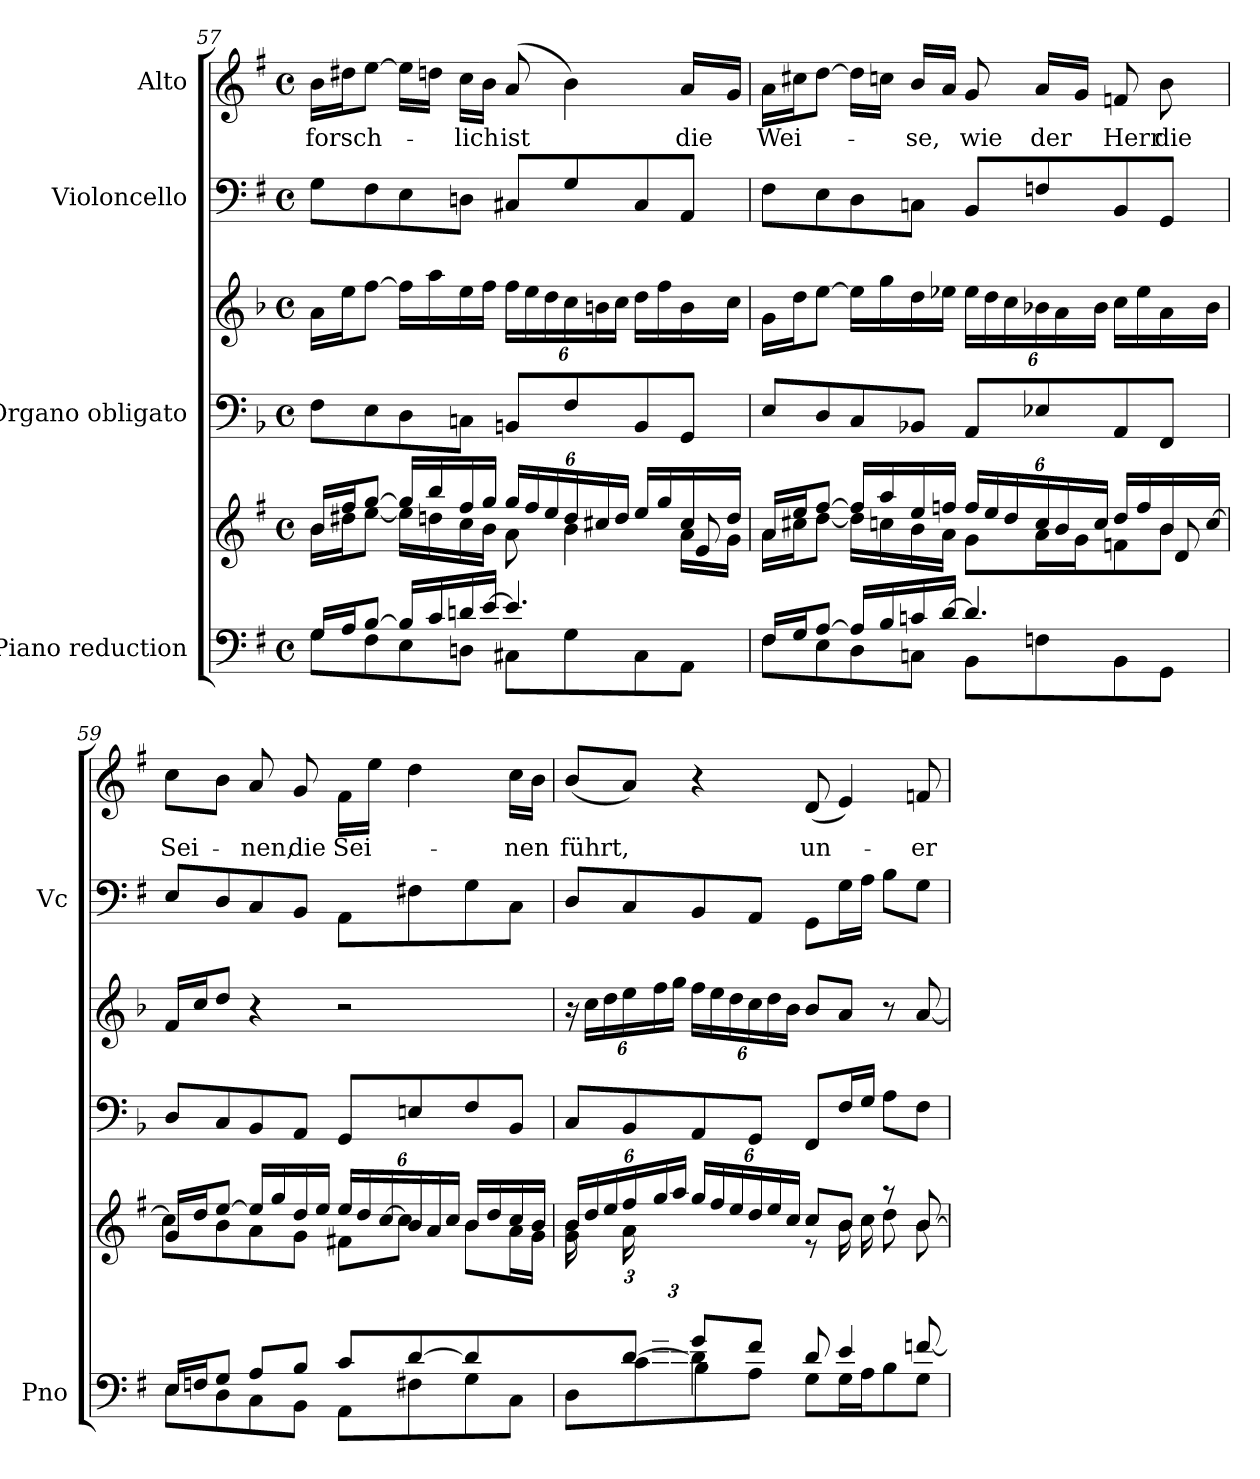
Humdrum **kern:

**kern	**kern	**kern	**kern	**kern	**kern	**text
*part4	*part4	*part3	*part3	*part2	*part1	*part1
*staff6	*staff5	*staff4	*staff3	*staff2	*staff1	*staff1
*I"Piano reduction	*	*I"Organo obligato	*	*I"Violoncello	*I"Alto	*
*I'Pno	*	*	*	*I'Vc	*	*
*clefF4	*clefG2	*clefF4	*clefG2	*clefF4	*clefG2	*
*	*	*ITrd-1c-2	*ITrd-1c-2	*	*	*
*k[f#]	*k[f#]	*k[f#]	*k[f#]	*k[f#]	*k[f#]	*
*M4/4	*M4/4	*M4/4	*M4/4	*M4/4	*M4/4	*
*met(c)	*met(c)	*met(c)	*met(c)	*met(c)	*met(c)	*
=57	=57	=57	=57	=57	=57	=57
*^	*^	*	*	*	*	*
*	*	*	*^	*	*	*	*	*
!	!	!	!	!	!	!	!	!	!LO:LY:b
16G/LL	8G\L	16b/LL	16b\LL	2..ryy	8G\L	16b\LL	8G\L	16b\LL	-forsch-
16A/J	.	16ff#/J	16dd#X\J	.	.	16ff#\J	.	16dd#X\J	.
[8B/J	8F#\	[8gg/J	[8ee\J	.	8F#\	[8gg\J	8F#\	[8ee\J	.
16B/LL]	8E\	16gg/LL]	16ee\LL]	.	8E\	16gg\LL]	8E\	16ee\LL]	.
16c/	.	16bb/	16ddn\	.	.	16bb\	.	16ddn\JJ	.
!	!	!	!	!	!	!	!	!	!LO:LY:b
16dn/	8Dn\J	16ff#/	16cc\	.	8Dn\J	16ff#\	8Dn\J	16cc\LL	-lich
[16e/JJ	.	16gg/JJ	16b\JJ	.	.	16gg\JJ	.	16b\JJ	.
!	!	!	!	!	!	!	!	!	!LO:LY:b
4.e/]	8C#X\L	24gg/LL	8a\	.	8C#X/L	24gg\LL	8C#X/L	(8a/	ist
.	.	24ff#/	.	.	.	24ff#\	.	.	.
.	.	24ee/	.	.	.	24ee\	.	.	.
.	8G\	24dd/	4b\	.	8G/	24dd\	8G/	4b\)	.
.	.	24cc#X/	.	.	.	24cc#X\	.	.	.
.	.	24dd/JJ	.	.	.	24dd\JJ	.	.	.
.	8C#\	16ee/LL	.	.	8C#/	16ee\LL	8C#/	.	.
.	.	16gg/	.	.	.	16gg\	.	.	.
!	!	!	!	!	!	!	!	!	!LO:LY:b
8ryy	8AA\J	16cc#/	16a\LL	8e/	8AA/J	16cc#\	8AA/J	16a/LL	die
.	.	16dd/JJ	16g\JJ	.	.	16dd\JJ	.	16g/JJ	.
!!LO:LB:g=z
=58	=58	=58	=58	=58	=58	=58	=58	=58	=58
!	!	!	!	!	!	!	!	!	!LO:LY:b
16F#/LL	8F#\L	16a/LL	16a\LL	2..ryy	8F#/L	16a\LL	8F#\L	16a\LL	Wei-
16G/J	.	16ee/J	16cc#X\J	.	.	16ee\J	.	16cc#X\J	.
[8A/J	8E\	[8ff#/J	[8dd\J	.	8E/	[8ff#\J	8E\	[8dd\J	.
16A/LL]	8D\	16ff#/LL]	16dd\LL]	.	8D/	16ff#\LL]	8D\	16dd\LL]	.
16B/	.	16aa/	16ccn\	.	.	16aa\	.	16ccn\JJ	.
!	!	!	!	!	!	!	!	!	!LO:LY:b
16cn/	8Cn\J	16ee/	16b\	.	8Cn/J	16ee\	8Cn\J	16b/LL	-se,
[16d/JJ	.	16ffn/JJ	16a\JJ	.	.	16ffn\JJ	.	16a/JJ	.
!	!	!	!	!	!	!	!	!	!LO:LY:b
4.d/]	8BB\L	24ff/LL	8g\L	.	8BB/L	24ff\LL	8BB/L	8g/	wie
.	.	24ee/	.	.	.	24ee\	.	.	.
.	.	24dd/	.	.	.	24dd\	.	.	.
!	!	!	!	!	!	!	!	!	!LO:LY:b
.	8Fn\	24cc/	16a\L	.	8Fn/	24ccn\	8Fn/	16a/LL	der
.	.	24b/	.	.	.	24b\	.	.	.
.	.	.	16g\J	.	.	.	.	16g/JJ	.
.	.	24cc/JJ	.	.	.	24cc\JJ	.	.	.
!	!	!	!	!	!	!	!	!	!LO:LY:b
.	8BB\	16dd/LL	8fn\	.	8BB/	16dd\LL	8BB/	8fn/	Herr
.	.	16ff/	.	.	.	16ff\	.	.	.
!	!	!	!	!	!	!	!	!	!LO:LY:b
8ryy	8GG\J	16b/	8b\J	8d/	8GG/J	16b\	8GG/J	8b\	die
.	.	[16cc/JJ	.	.	.	16cc\JJ	.	.	.
=59	=59	=59	=59	=59	=59	=59	=59	=59	=59
!	!	!	!	!	!	!	!	!	!LO:LY:b
16E/LL	8E\L	16g/LL	8cc\L]	2..ryy	8E/L	16g/LL	8E/L	8cc\L	Sei-
16Fn/J	.	16dd/J	.	.	.	16dd/J	.	.	.
8G/J	8D\	[8ee/J	8b\	.	8D/	8ee/J	8D/	8b\J	.
!	!	!	!	!	!	!	!	!	!LO:LY:b
8A/L	8C\	16ee/LL]	8a\	.	8C/	4r	8C/	8a/	-nen,
.	.	16gg/	.	.	.	.	.	.	.
!	!	!	!	!	!	!	!	!	!LO:LY:b
8B/J	8BB\J	16dd/	8g\J	.	8BB/J	.	8BB/J	8g/	die
.	.	16ee/JJ	.	.	.	.	.	.	.
*	*	*Xbrackettup	*	*	*	*	*	*	*
!	!	!	!	!	!	!	!	!	!LO:LY:b
8c/L	8AA\L	24ee/LL	8f#X\L	.	8AA/L	2r	8AA\L	16f#\LL	Sei-
.	.	24dd/	.	.	.	.	.	.	.
.	.	.	.	.	.	.	.	16ee\JJ	.
.	.	[24cc/	.	.	.	.	.	.	.
[8d/	8F#X\	24b/	8cc\J]	.	8F#X/	.	8F#X\	4dd\	.
.	.	24a/	.	.	.	.	.	.	.
.	.	24cc/JJ	.	.	.	.	.	.	.
8d/]	8G\	16b/LL	8b\L	.	8G/	.	8G\	.	.
.	.	16dd/	.	.	.	.	.	.	.
!	!	!	!	!	!	!	!	!	!LO:LY:b
8ryy	8C\J	16cc/	16a\L	8e\J	8C/J	.	8C\J	16cc\LL	-nen
.	.	16b/JJ	16g\JJ	.	.	.	.	16b\JJ	.
=60	=60	=60	=60	=60	=60	=60	=60	=60	=60
*	*^	*	*	*	*	*	*	*	*
*	*	*	*	*	*	*	*Xbrackettup	*	*	*
!	!	!	!	!	!	!	!	!	!	!LO:LY:b
8ryy	6ryy	8D\L	24b/LL	8g\L	8b\L	8D/L	24r	8D/L	(8b/L	führt,
.	.	.	24dd/	.	.	.	24dd\LL	.	.	.
.	.	.	24ee/	.	.	.	24ee\	.	.	.
*	*	*	*brackettup	*	*Xbrackettup	*	*brackettup	*	*	*
[8d/J	.	8c\	24ff#/	4.ryy	24a\L	8C/	24ff#\	8C/	8a/J)	.
.	24g/	.	24gg/	.	6%5ryy	.	24gg\	.	.	.
.	24f#/JJ	.	24aa/JJ	.	.	.	24aa\JJ	.	.	.
*	*	*	*brackettup	*	*	*	*	*	*	*
4d\]	8g/L	8B\	24gg/LL	.	.	8BB/	24gg\LL	8BB/	4r	.
.	.	.	24ff#/	.	.	.	24ff#\	.	.	.
.	.	.	24ee/	.	.	.	24ee\	.	.	.
.	8f#/J	8A\J	24dd/	.	.	8AA/J	24dd\	8AA/J	.	.
.	.	.	24ee/	.	.	.	24ee\	.	.	.
.	.	.	24cc/JJ	.	.	.	24cc\JJ	.	.	.
!	!	!	!	!	!	!	!	!	!	!LO:LY:b
2ryy	8d/	8G\L	8cc/L	8r	.	8GG/L	8cc/L	8GG\L	(8d/	un-
.	4e/	16G\L	8b/J	16b\LL	.	16G/L	8b/J	16G\L	4e/)	.
.	.	16A\J	.	16cc\J	.	16A/JJ	.	16A\JJ	.	.
.	.	8B\	8r	8dd\	.	8B\L	8r	8B\L	.	.
!	!	!	!	!	!	!	!	!	!	!LO:LY:b
.	[8fn/	8G\J	[8b/	8b\J	.	8G\J	[8b/	8G\J	8fn/	-er-
*v	*v	*v	*	*	*	*	*	*	*	*
*	*v	*v	*v	*	*	*	*	*
=	=	=	=	=	=	=
*-	*-	*-	*-	*-	*-	*-
